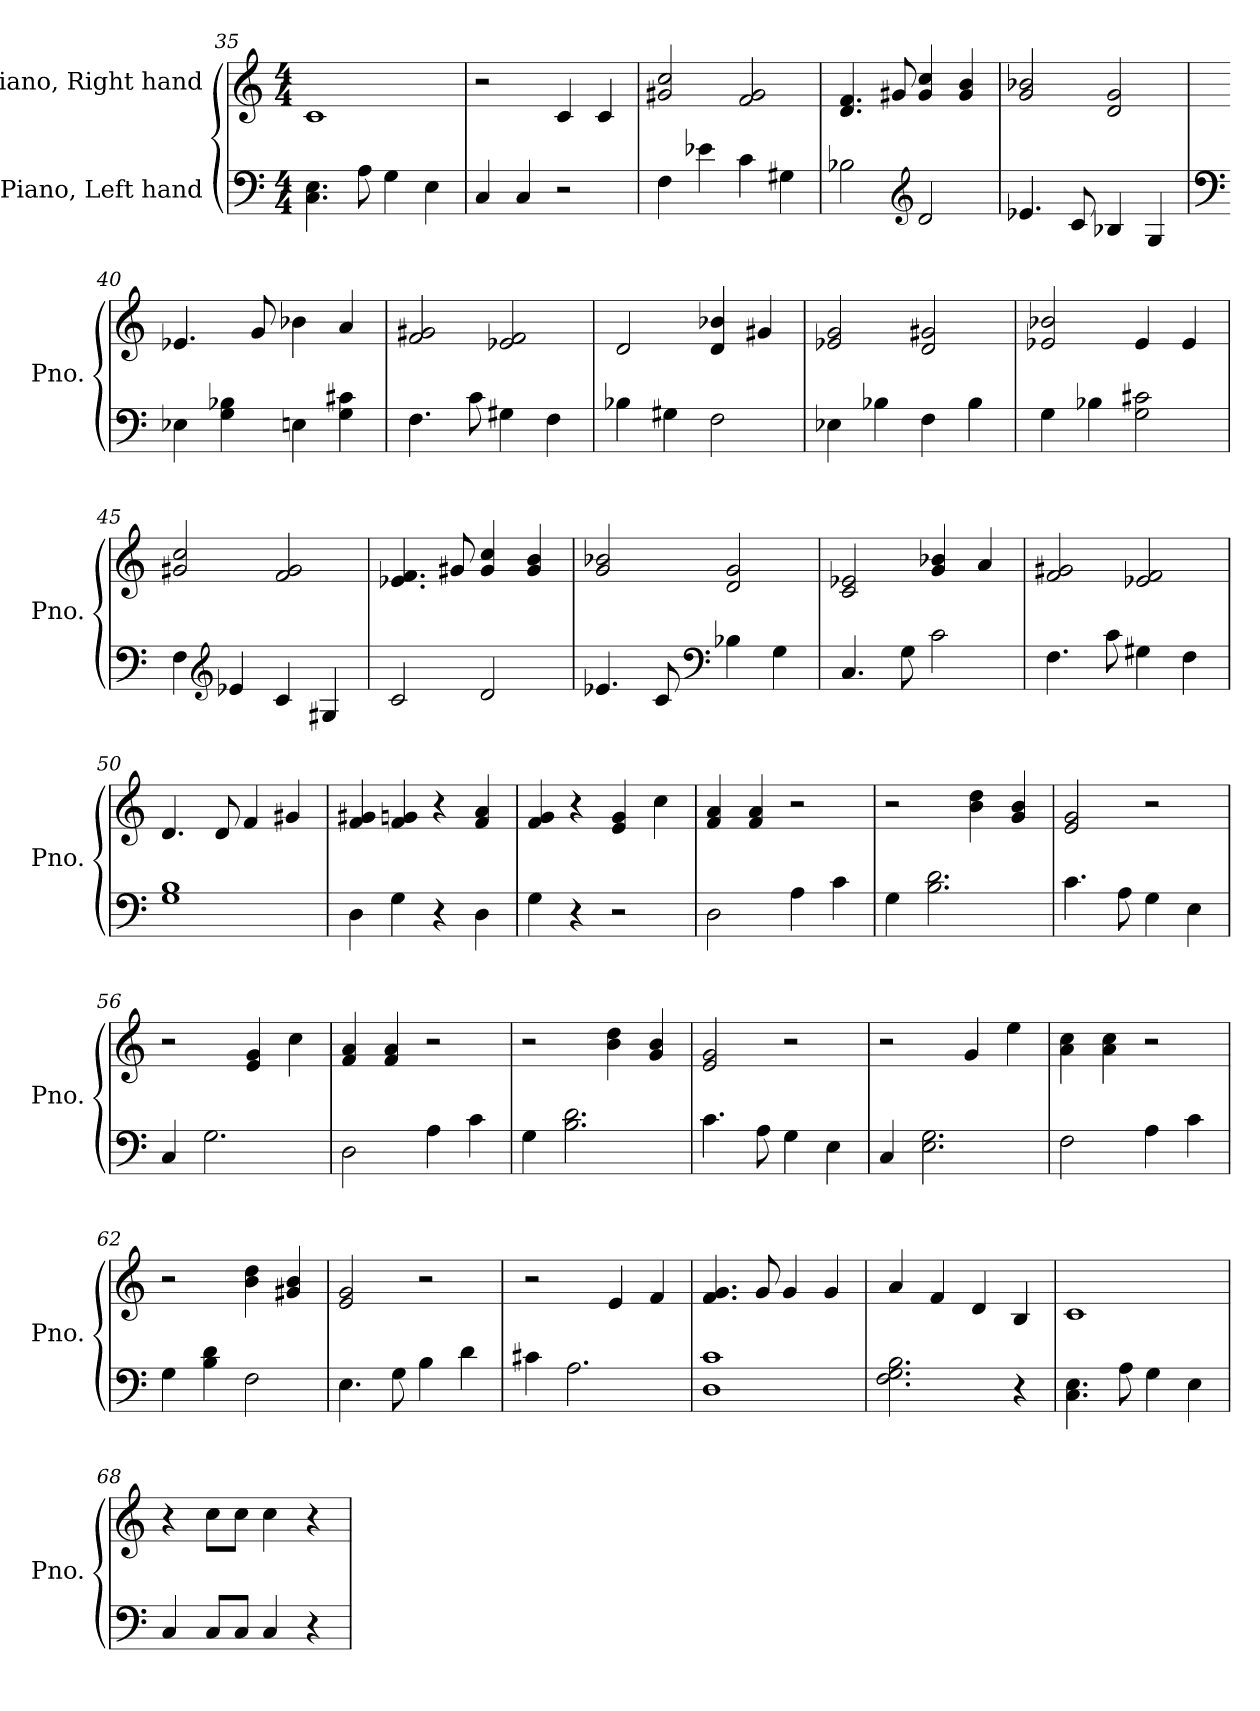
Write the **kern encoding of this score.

**kern	**kern
*part2	*part1
*staff2	*staff1
*I"Piano, Left hand	*I"Piano, Right hand
*I'Pno.	*I'Pno.
*clefF4	*clefG2
*k[]	*k[]
*M4/4	*M4/4
=35	=35
4.C\ 4.E\	1c
8A\	.
4G\	.
4E\	.
=36	=36
4C/	2r
4C/	.
2r	4c/
.	4c/
=37	=37
4F\	2g#X/ 2cc/
4e-X\	.
4c\	2f/ 2g#/
4G#X\	.
!!LO:LB:g=z
=38	=38
2B-X\	4.d/ 4.f/
.	8g#X/
*clefG2	*
2d/	4g#/ 4cc/
.	4g#/ 4b/
=39	=39
4.e-X/	2g/ 2b-X/
8c/	.
4B-X/	2d/ 2g/
4G/	.
=40	=40
*clefF4	*
4E-X\	4.e-X/
4G\ 4B-X\	.
.	8g/
4En\	4b-X\
4G\ 4c#X\	4a/
=41	=41
4.F\	2f/ 2g#X/
8c\	.
4G#X\	2e-X/ 2f/
4F\	.
=42	=42
4B-X\	2d/
4G#X\	.
2F\	4d/ 4b-X/
.	4g#X/
=43	=43
4E-X\	2e-X/ 2g/
4B-X\	.
4F\	2d/ 2g#X/
4B-\	.
!!LO:PB:g=z
=44	=44
4G\	2e-X/ 2b-X/
4B-X\	.
2G\ 2c#X\	4e-/
.	4e-/
=45	=45
4F\	2g#X/ 2cc/
*clefG2	*
4e-X/	.
4c/	2f/ 2g#/
4G#X/	.
=46	=46
2c/	4.e-X/ 4.f/
.	8g#X/
2d/	4g#/ 4cc/
.	4g#/ 4b/
=47	=47
4.e-X/	2g/ 2b-X/
8c/	.
*clefF4	*
4B-X\	2d/ 2g/
4G\	.
=48	=48
4.C/	2c/ 2e-X/
8G\	.
2c\	4g/ 4b-X/
.	4a/
=49	=49
4.F\	2f/ 2g#X/
8c\	.
4G#X\	2e-X/ 2f/
4F\	.
!!LO:LB:g=z
=50	=50
1G 1B	4.d/
.	8d/
.	4f/
.	4g#X/
=51	=51
4D\	4f/ 4g#X/
4G\	4f/ 4gn/
4r	4r
4D\	4f/ 4a/
=52	=52
4G\	4f/ 4g/
4r	4r
2r	4e/ 4g/
.	4cc\
=53	=53
2D\	4f/ 4a/
.	4f/ 4a/
4A\	2r
4c\	.
=54	=54
4G\	2r
2.B\ 2.d\	.
.	4b\ 4dd\
.	4g/ 4b/
=55	=55
4.c\	2e/ 2g/
8A\	.
4G\	2r
4E\	.
=56	=56
4C/	2r
2.G\	.
.	4e/ 4g/
.	4cc\
=57	=57
2D\	4f/ 4a/
.	4f/ 4a/
4A\	2r
4c\	.
!!LO:LB:g=z
=58	=58
4G\	2r
2.B\ 2.d\	.
.	4b\ 4dd\
.	4g/ 4b/
=59	=59
4.c\	2e/ 2g/
8A\	.
4G\	2r
4E\	.
=60	=60
4C/	2r
2.E\ 2.G\	.
.	4g/
.	4ee\
=61	=61
2F\	4a\ 4cc\
.	4a\ 4cc\
4A\	2r
4c\	.
=62	=62
4G\	2r
4B\ 4d\	.
2F\	4b\ 4dd\
.	4g#X/ 4b/
=63	=63
4.E\	2e/ 2g/
8G\	.
4B\	2r
4d\	.
=64	=64
4c#X\	2r
2.A\	.
.	4e/
.	4f/
=65	=65
1D 1c	4.f/ 4.g/
.	8g/
.	4g/
.	4g/
!!LO:LB:g=z
=66	=66
2.F\ 2.G\ 2.B\	4a/
.	4f/
.	4d/
4r	4B/
=67	=67
4.C\ 4.E\	1c
8A\	.
4G\	.
4E\	.
=68	=68
4C/	4r
8C/L	8cc\L
8C/J	8cc\J
4C/	4cc\
4r	4r
=	=
*-	*-
